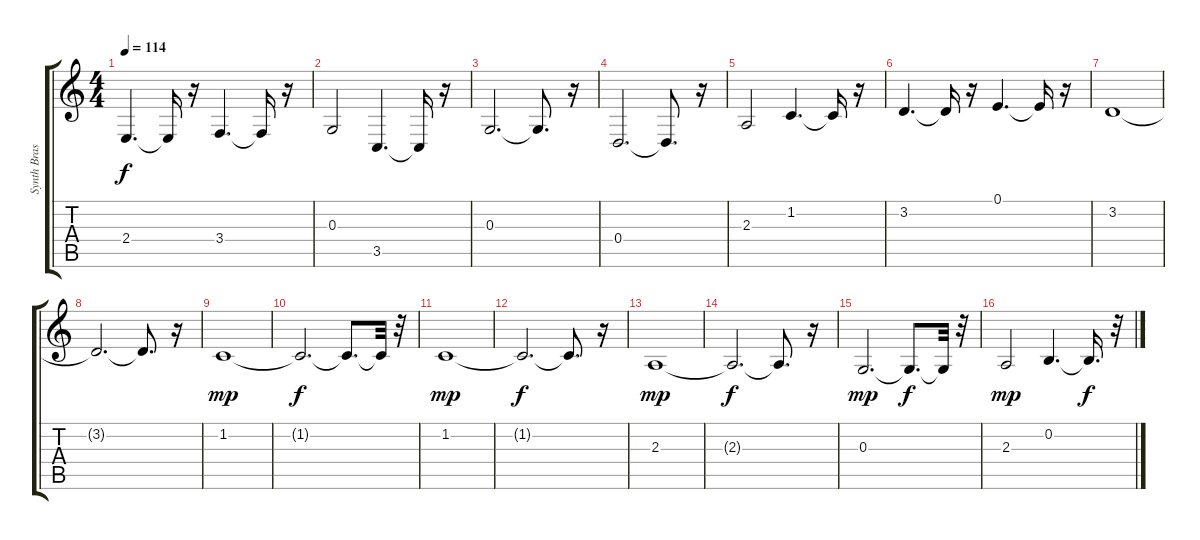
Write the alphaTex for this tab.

\track ("Synth Brass 2" "Synth Bras") {instrument synthbrass2}
\staff {score tabs}
\tuning (E4 B3 G3 D3 A2 E2) {hide}
\ts (4 4)
\tempo 114
\clef g2
\ks c
2.4.4{d dy f} 2.4{t}.16 r.16 3.4.4{d} 3.4{t}.16 r.16 |
0.3.2 3.5.4{d} 3.5{t}.16 r.16 |
0.3.2{d} 0.3{t}.8{d} r.16 |
0.4.2{d} 0.4{t}.8{d} r.16 |
2.3.2 1.2.4{d} 1.2{t}.16 r.16 |
3.2.4{d} 3.2{t}.16 r.16 0.1.4{d} 0.1{t}.16 r.16 |
3.2.1 |
3.2{t}.2{d} 3.2{t}.8{d} r.16 |
1.2.1{dy mp} |
1.2{t}.2{d dy f} 1.2{t}.8{d} 1.2{t}.32 r.32 |
1.2.1{dy mp} |
1.2{t}.2{d dy f} 1.2{t}.8{d} r.16 |
2.3.1{dy mp} |
2.3{t}.2{d dy f} 2.3{t}.8{d} r.16 |
0.3.2{d dy mp} 0.3{t}.8{d dy f} 0.3{t}.32 r.32 |
2.3.2{dy mp} 0.2.4{d} 0.2{t}.16{d dy f} r.32
